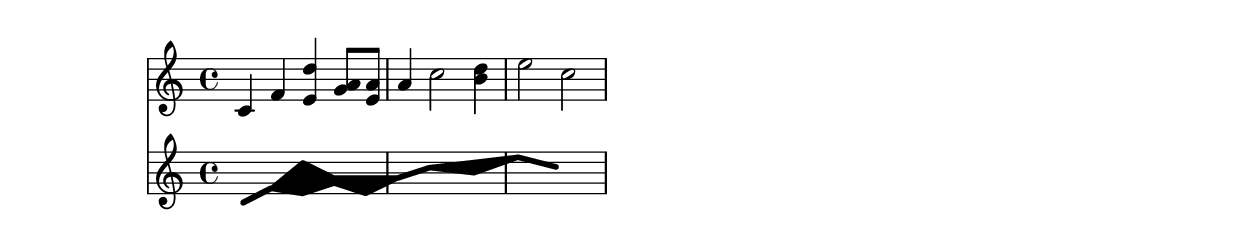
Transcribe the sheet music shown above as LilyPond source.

%% Do not edit this file; it is auto-generated from LSR http://lsr.dsi.unimi.it
%% This file is in the public domain.
\version "2.13.1"

\header {
  lsrtags = "simultaneous-notes, chords, keyboards"

%% Translation of GIT committish: b2d4318d6c53df8469dfa4da09b27c15a374d0ca
  texidoces = "
Los «clusters» o racimos son un mecanismo para indicar la
interpretación de un ámbito de notas al mismo tiempo.

"
  doctitlees = "Clusters («racimos»)"

  texidoc = "
Clusters are a device to denote that a complete range of notes is to be
played.

"
  doctitle = "Clusters"
} % begin verbatim

\layout {
  ragged-right = ##t 
}

fragment = \relative c' {
  c4 f <e d'>4
  <g a>8 <e a> a4 c2 <d b>4
  e2 c
}

<<
  \new Staff \fragment
  \new Staff \makeClusters \fragment
>>

